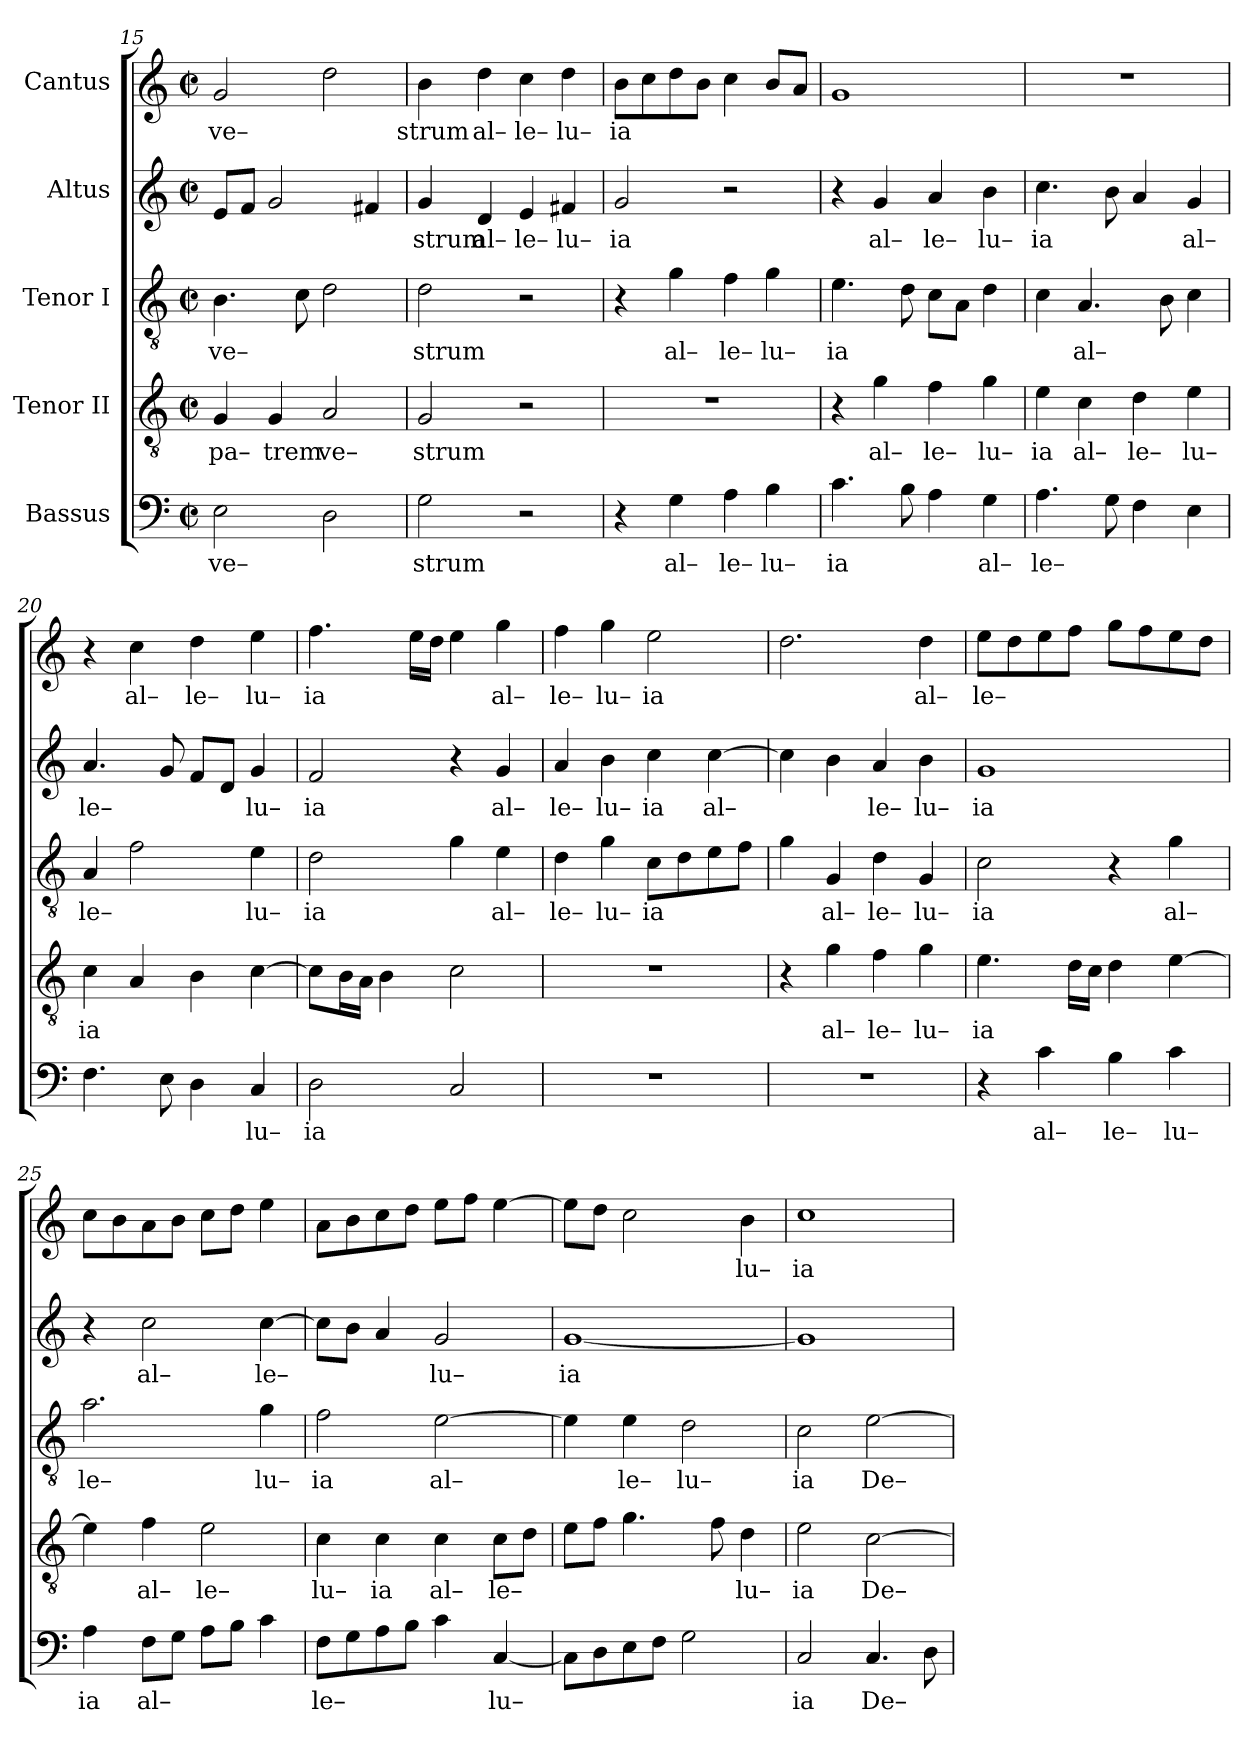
**kern	**text	**kern	**text	**kern	**text	**kern	**text	**kern	**text
*part5	*part5	*part4	*part4	*part3	*part3	*part2	*part2	*part1	*part1
*staff5	*staff5	*staff4	*staff4	*staff3	*staff3	*staff2	*staff2	*staff1	*staff1
*I"Bassus	*	*I"Tenor II	*	*I"Tenor I	*	*I"Altus	*	*I"Cantus	*
*clefF4	*	*clefGv2	*	*clefGv2	*	*clefG2	*	*clefG2	*
*k[]	*	*k[]	*	*k[]	*	*k[]	*	*k[]	*
*C:	*	*C:	*	*C:	*	*C:	*	*C:	*
*M2/2	*	*M2/2	*	*M2/2	*	*M2/2	*	*M2/2	*
*met(c|)	*	*met(c|)	*	*met(c|)	*	*met(c|)	*	*met(c|)	*
=15	=15	=15	=15	=15	=15	=15	=15	=15	=15
!	!LO:LY:b	!	!LO:LY:b	!	!LO:LY:b	!	!	!	!LO:LY:b
2E\	ve–	4G/	pa–	4.B\	ve–	8e/L	.	2g/	ve–
.	.	.	.	.	.	8f/J	.	.	.
!	!	!	!LO:LY:b	!	!	!	!	!	!
.	.	4G/	trem	.	.	2g/	.	.	.
.	.	.	.	8c\	.	.	.	.	.
!	!	!	!LO:LY:b	!	!	!	!	!	!
2D\	.	2A/	ve–	2d\	.	.	.	2dd\	.
.	.	.	.	.	.	4f#i/	.	.	.
!!LO:PB:g=z
=16	=16	=16	=16	=16	=16	=16	=16	=16	=16
!	!LO:LY:b	!	!LO:LY:b	!	!LO:LY:b	!	!LO:LY:b	!	!LO:LY:b
2G\	strum	2G/	strum	2d\	strum	4g/	strum	4b\	strum
!	!	!	!	!	!	!	!LO:LY:b	!	!LO:LY:b
.	.	.	.	.	.	4d/	al–	4dd\	al–
!	!	!	!	!	!	!	!LO:LY:b	!	!LO:LY:b
2r	.	2r	.	2r	.	4e/	le–	4cc\	le–
!	!	!	!	!	!	!	!LO:LY:b	!	!LO:LY:b
.	.	.	.	.	.	4f#X/	lu–	4dd\	lu–
=17	=17	=17	=17	=17	=17	=17	=17	=17	=17
!	!	!	!	!	!	!	!LO:LY:b	!	!LO:LY:b
4r	.	1r	.	4r	.	2g/	ia	8b\L	ia
.	.	.	.	.	.	.	.	8cc\	.
!	!LO:LY:b	!	!	!	!LO:LY:b	!	!	!	!
4G\	al–	.	.	4g\	al–	.	.	8dd\	.
.	.	.	.	.	.	.	.	8b\J	.
!	!LO:LY:b	!	!	!	!LO:LY:b	!	!	!	!
4A\	le–	.	.	4f\	le–	2r	.	4cc\	.
!	!LO:LY:b	!	!	!	!LO:LY:b	!	!	!	!
4B\	lu–	.	.	4g\	lu–	.	.	8b/L	.
.	.	.	.	.	.	.	.	8a/J	.
=18	=18	=18	=18	=18	=18	=18	=18	=18	=18
!	!LO:LY:b	!	!	!	!LO:LY:b	!	!	!	!
4.c\	ia	4r	.	4.e\	ia	4r	.	1g	.
!	!	!	!LO:LY:b	!	!	!	!LO:LY:b	!	!
.	.	4g\	al–	.	.	4g/	al–	.	.
8B\	.	.	.	8d\	.	.	.	.	.
!	!	!	!LO:LY:b	!	!	!	!LO:LY:b	!	!
4A\	.	4f\	le–	8c\L	.	4a/	le–	.	.
.	.	.	.	8A\J	.	.	.	.	.
!	!LO:LY:b	!	!LO:LY:b	!	!	!	!LO:LY:b	!	!
4G\	al–	4g\	lu–	4d\	.	4b\	lu–	.	.
=19	=19	=19	=19	=19	=19	=19	=19	=19	=19
!	!LO:LY:b	!	!LO:LY:b	!	!	!	!LO:LY:b	!	!
4.A\	le–	4e\	ia	4c\	.	4.cc\	ia	1r	.
!	!	!	!LO:LY:b	!	!LO:LY:b	!	!	!	!
.	.	4c\	al–	4.A/	al–	.	.	.	.
8G\	.	.	.	.	.	8b\	.	.	.
!	!	!	!LO:LY:b	!	!	!	!	!	!
4F\	.	4d\	le–	.	.	4a/	.	.	.
.	.	.	.	8B\	.	.	.	.	.
!	!	!	!LO:LY:b	!	!	!	!LO:LY:b	!	!
4E\	.	4e\	lu–	4c\	.	4g/	al–	.	.
=20	=20	=20	=20	=20	=20	=20	=20	=20	=20
!	!	!	!LO:LY:b	!	!LO:LY:b	!	!LO:LY:b	!	!
4.F\	.	4c\	ia	4A/	le–	4.a/	le–	4r	.
!	!	!	!	!	!	!	!	!	!LO:LY:b
.	.	4A/	.	2f\	.	.	.	4cc\	al–
8E\	.	.	.	.	.	8g/	.	.	.
!	!	!	!	!	!	!	!	!	!LO:LY:b
4D\	.	4B\	.	.	.	8f/L	.	4dd\	le–
.	.	.	.	.	.	8d/J	.	.	.
!	!LO:LY:b	!	!	!	!LO:LY:b	!	!LO:LY:b	!	!LO:LY:b
4C/	lu–	[4c\	.	4e\	lu–	4g/	lu–	4ee\	lu–
!!LO:LB:g=z
=21	=21	=21	=21	=21	=21	=21	=21	=21	=21
!	!LO:LY:b	!	!	!	!LO:LY:b	!	!LO:LY:b	!	!LO:LY:b
2D\	ia	8c\L]	.	2d\	ia	2f/	ia	4.ff\	ia
.	.	16B\L	.	.	.	.	.	.	.
.	.	16A\JJ	.	.	.	.	.	.	.
.	.	4B\	.	.	.	.	.	.	.
.	.	.	.	.	.	.	.	16ee\LL	.
.	.	.	.	.	.	.	.	16dd\JJ	.
2C/	.	2c\	.	4g\	.	4r	.	4ee\	.
!	!	!	!	!	!LO:LY:b	!	!LO:LY:b	!	!LO:LY:b
.	.	.	.	4e\	al–	4g/	al–	4gg\	al–
=22	=22	=22	=22	=22	=22	=22	=22	=22	=22
!	!	!	!	!	!LO:LY:b	!	!LO:LY:b	!	!LO:LY:b
1r	.	1r	.	4d\	le–	4a/	le–	4ff\	le–
!	!	!	!	!	!LO:LY:b	!	!LO:LY:b	!	!LO:LY:b
.	.	.	.	4g\	lu–	4b\	lu–	4gg\	lu–
!	!	!	!	!	!LO:LY:b	!	!LO:LY:b	!	!LO:LY:b
.	.	.	.	8c\L	ia	4cc\	ia	2ee\	ia
.	.	.	.	8d\	.	.	.	.	.
!	!	!	!	!	!	!	!LO:LY:b	!	!
.	.	.	.	8e\	.	[4cc\	al–	.	.
.	.	.	.	8f\J	.	.	.	.	.
=23	=23	=23	=23	=23	=23	=23	=23	=23	=23
1r	.	4r	.	4g\	.	4cc\]	.	2.dd\	.
!	!	!	!LO:LY:b	!	!LO:LY:b	!	!	!	!
.	.	4g\	al–	4G/	al–	4b\	.	.	.
!	!	!	!LO:LY:b	!	!LO:LY:b	!	!LO:LY:b	!	!
.	.	4f\	le–	4d\	le–	4a/	le–	.	.
!	!	!	!LO:LY:b	!	!LO:LY:b	!	!LO:LY:b	!	!LO:LY:b
.	.	4g\	lu–	4G/	lu–	4b\	lu–	4dd\	al–
=24	=24	=24	=24	=24	=24	=24	=24	=24	=24
!	!	!	!LO:LY:b	!	!LO:LY:b	!	!LO:LY:b	!	!LO:LY:b
4r	.	4.e\	ia	2c\	ia	1g	ia	8ee\L	le–
.	.	.	.	.	.	.	.	8dd\	.
!	!LO:LY:b	!	!	!	!	!	!	!	!
4c\	al–	.	.	.	.	.	.	8ee\	.
.	.	16d\LL	.	.	.	.	.	8ff\J	.
.	.	16c\JJ	.	.	.	.	.	.	.
!	!LO:LY:b	!	!	!	!	!	!	!	!
4B\	le–	4d\	.	4r	.	.	.	8gg\L	.
.	.	.	.	.	.	.	.	8ff\	.
!	!LO:LY:b	!	!	!	!LO:LY:b	!	!	!	!
4c\	lu–	[4e\	.	4g\	al–	.	.	8ee\	.
.	.	.	.	.	.	.	.	8dd\J	.
=25	=25	=25	=25	=25	=25	=25	=25	=25	=25
!	!LO:LY:b	!	!	!	!LO:LY:b	!	!	!	!
4A\	ia	4e\]	.	2.a\	le–	4r	.	8cc\L	.
.	.	.	.	.	.	.	.	8b\	.
!	!LO:LY:b	!	!LO:LY:b	!	!	!	!LO:LY:b	!	!
8F\L	al–	4f\	al–	.	.	2cc\	al–	8a\	.
8G\J	.	.	.	.	.	.	.	8b\J	.
!	!	!	!LO:LY:b	!	!	!	!	!	!
8A\L	.	2e\	le–	.	.	.	.	8cc\L	.
8B\J	.	.	.	.	.	.	.	8dd\J	.
!	!	!	!	!	!LO:LY:b	!	!LO:LY:b	!	!
4c\	.	.	.	4g\	lu–	[4cc\	le–	4ee\	.
!!LO:LB:g=z
=26	=26	=26	=26	=26	=26	=26	=26	=26	=26
!	!LO:LY:b	!	!LO:LY:b	!	!LO:LY:b	!	!	!	!
8F\L	le–	4c\	lu–	2f\	ia	8cc\L]	.	8a\L	.
8G\	.	.	.	.	.	8b\J	.	8b\	.
!	!	!	!LO:LY:b	!	!	!	!	!	!
8A\	.	4c\	ia	.	.	4a/	.	8cc\	.
8B\J	.	.	.	.	.	.	.	8dd\J	.
!	!	!	!LO:LY:b	!	!LO:LY:b	!	!LO:LY:b	!	!
4c\	.	4c\	al–	[2e\	al–	2g/	lu–	8ee\L	.
.	.	.	.	.	.	.	.	8ff\J	.
!	!LO:LY:b	!	!LO:LY:b	!	!	!	!	!	!
[4C/	lu–	8c\L	le–	.	.	.	.	[4ee\	.
.	.	8d\J	.	.	.	.	.	.	.
=27	=27	=27	=27	=27	=27	=27	=27	=27	=27
!	!	!	!	!	!	!	!LO:LY:b	!	!
8C\L]	.	8e\L	.	4e\]	.	[1g	ia	8ee\L]	.
8D\	.	8f\J	.	.	.	.	.	8dd\J	.
!	!	!	!	!	!LO:LY:b	!	!	!	!
8E\	.	4.g\	.	4e\	le–	.	.	2cc\	.
8F\J	.	.	.	.	.	.	.	.	.
!	!	!	!	!	!LO:LY:b	!	!	!	!
2G\	.	.	.	2d\	lu–	.	.	.	.
.	.	8f\	.	.	.	.	.	.	.
!	!	!	!LO:LY:b	!	!	!	!	!	!LO:LY:b
.	.	4d\	lu–	.	.	.	.	4b\	lu–
=28	=28	=28	=28	=28	=28	=28	=28	=28	=28
!	!LO:LY:b	!	!LO:LY:b	!	!LO:LY:b	!	!	!	!LO:LY:b
2C/	ia	2e\	ia	2c\	ia	1g]	.	1cc	ia
!	!LO:LY:b	!	!LO:LY:b	!	!LO:LY:b	!	!	!	!
4.C/	De–	[2c\	De–	[2e\	De–	.	.	.	.
8D\	.	.	.	.	.	.	.	.	.
=	=	=	=	=	=	=	=	=	=
*-	*-	*-	*-	*-	*-	*-	*-	*-	*-
